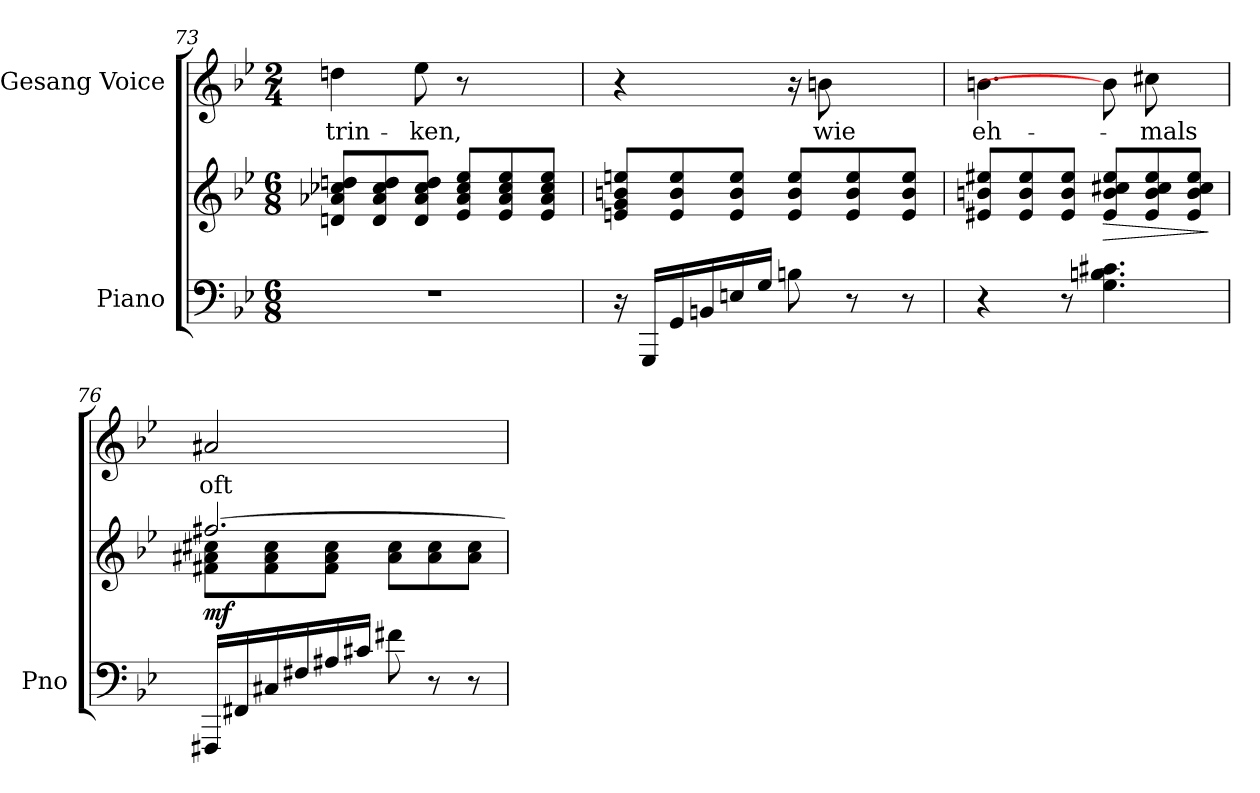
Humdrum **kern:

**kern	**kern	**dynam	**kern	**text
*part2	*part2	*part2	*part1	*part1
*staff3	*staff2	*staff2/3	*staff1	*staff1
*I"Piano	*	*	*I"Gesang Voice	*
*I'Pno	*	*	*	*
*clefF4	*clefG2	*	*clefG2	*
*k[b-e-]	*k[b-e-]	*	*k[b-e-]	*
*M6/8	*M6/8	*	*M2/4	*
=73	=73	=73	=73	=73
*^	*	*	*	*
2.r	4.ryy	8dn/ 8a-X/ 8cc-X/ 8ddn/L	.	4ddn\	trin-
.	.	8d/ 8a-/ 8cc-/ 8dd/	.	.	.
.	.	8d/ 8a-/ 8cc-/ 8dd/J	.	8ee-\	-ken,
.	4ryy	8e-/ 8a-/ 8cc-/ 8ee-/L	.	8r	.
.	.	8e-/ 8a-/ 8cc-/ 8ee-/	.	4ryy	.
.	8ryy	8e-/ 8a-/ 8cc-/ 8ee-/J	.	.	.
=74	=74	=74	=74	=74	=74
!	!	!	!	!LO:N:vis=4	!
*v	*v	*	*	*	*
16r	8en/ 8g/ 8bn/ 8een/L	.	4.r	.
16GGG/LL	.	.	.	.
16GG/	8e/ 8b/ 8ee/	.	.	.
16BBn/	.	.	.	.
16En/	8e/ 8b/ 8ee/J	.	.	.
16G/JJ	.	.	.	.
8Bn\	8e/ 8b/ 8ee/L	.	16r	.
.	.	.	[8bn\	wie
8r	8e/ 8b/ 8ee/	.	.	.
.	.	.	8.ryy	.
8r	8e/ 8b/ 8ee/J	.	.	.
=75	=75	=75	=75	=75
4r	8e#X/ 8bn/ 8ee#X/L	.	4.bn\	eh-
.	8e#/ 8b/ 8ee#/	.	.	.
8r	8e#/ 8b/ 8ee#/J	.	.	.
!	!	!LO:HP:b	!	!
4.G\ 4.Bn\ 4.c#X\	8e#/ 8b/ 8cc#X/ 8ee#/L	>	8b\]	.
.	8e#/ 8b/ 8cc#/ 8ee#/	.	8cc#X\	-mals
.	8e#/ 8b/ 8cc#/ 8ee#/J	.	8ryy	.
.	.	]	.	.
=76	=76	=76	=76	=76
*	*^	*	*	*
!	!	!	!LO:DY:a=2	!	!
16FFF#X/LL	[2.ff#X/	8f#X\ 8a#X\ 8cc#X\L	mf	2a#X/	oft
16FF#X/	.	.	.	.	.
16C#X/	.	8f#\ 8a#\ 8cc#\	.	.	.
16F#X/	.	.	.	.	.
16A#X/	.	8f#\ 8a#\ 8cc#\J	.	.	.
16c#X/JJ	.	.	.	.	.
8f#X\	.	8a#\ 8cc#\L	.	.	.
8r	.	8a#\ 8cc#\	.	4ryy	.
8r	.	8a#\ 8cc#\J	.	.	.
*	*v	*v	*	*	*
=	=	=	=	=
*-	*-	*-	*-	*-
